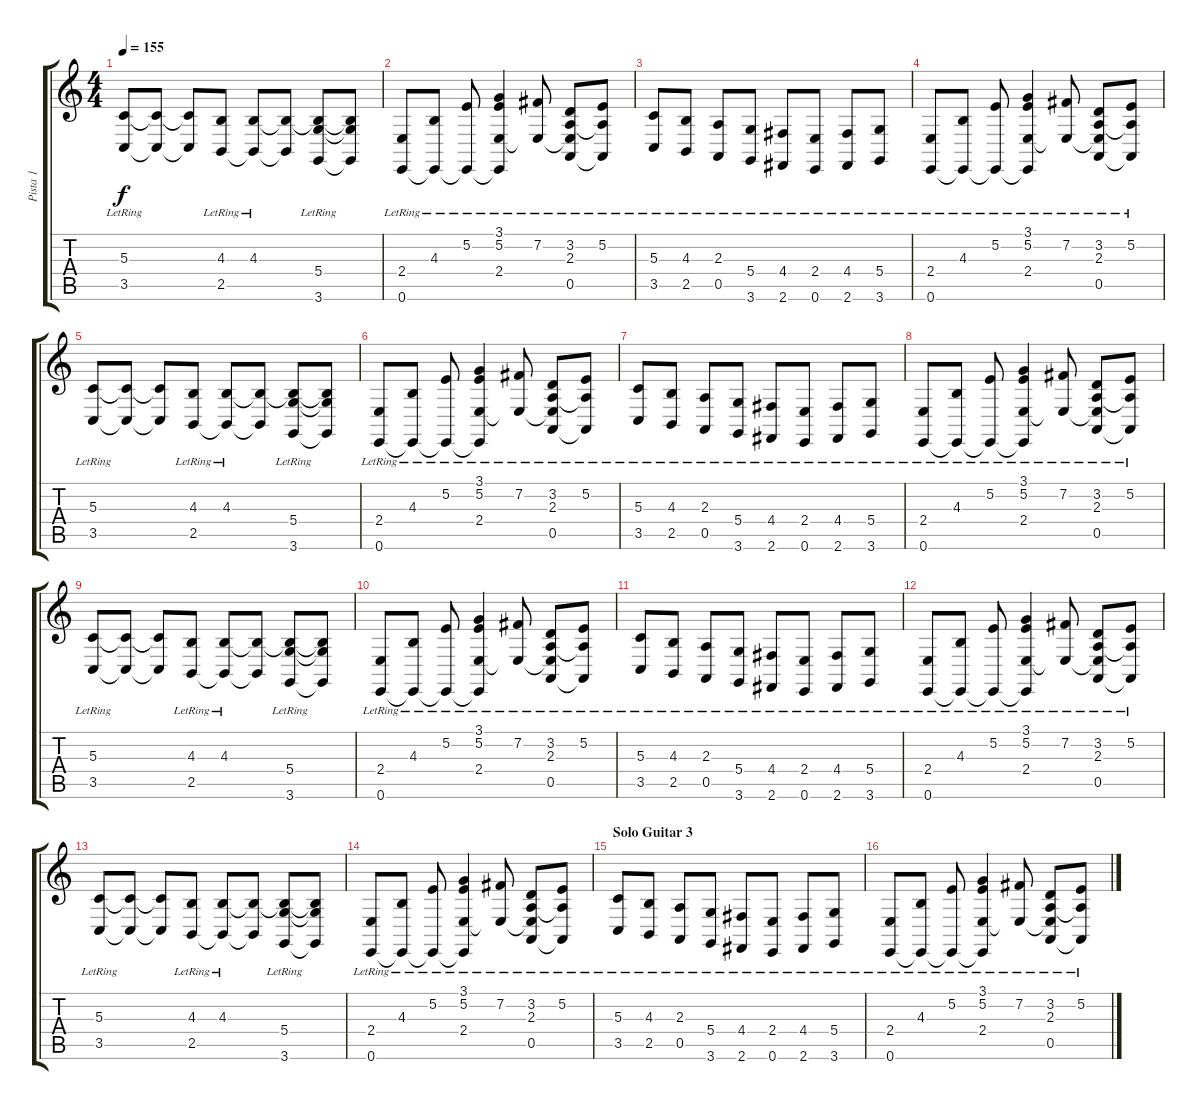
\track ("Pista 1" "Pista 1") {instrument harpsichord}
\staff {score tabs}
\tuning (E4 B3 G3 D3 A2 E2) {hide}
\ts (4 4)
\tempo 155
\clef g2
\ks c
(5.3{lr} 3.5{lr}).8{dy f} (5.3{t} 3.5{t}).8 (5.3{t} 3.5{t}).8 (4.3{lr} 2.5{lr}).8 (4.3{lr} 2.5{t}).8 (4.3{t} 2.5{t}).8 (4.3{t} 5.4{lr} 3.6{lr}).8 (4.3{t} 5.4{t} 3.6{t}).8 |
(2.4{lr} 0.6{lr}).8 (4.3{lr} 0.6{t}).8 (5.2{lr} 0.6{t}).8 (3.1{lr} 5.2{lr} 2.4{lr} 0.6{t}).4 (7.2{lr} 2.4{t}).8 (3.2{lr} 2.3{lr} 2.4{t} 0.5{lr}).8 (5.2{lr} 2.3{t} 0.5{t}).8 |
(5.3{lr} 3.5{lr}).8 (4.3{lr} 2.5{lr}).8 (2.3{lr} 0.5{lr}).8 (5.4{lr} 3.6{lr}).8 (4.4{lr} 2.6{lr}).8 (2.4{lr} 0.6{lr}).8 (4.4{lr} 2.6{lr}).8 (5.4{lr} 3.6{lr}).8 |
(2.4{lr} 0.6{lr}).8 (4.3{lr} 0.6{t}).8 (5.2{lr} 0.6{t}).8 (3.1{lr} 5.2{lr} 2.4{lr} 0.6{t}).4 (7.2{lr} 2.4{t}).8 (3.2{lr} 2.3{lr} 2.4{t} 0.5{lr}).8 (5.2{lr} 2.3{t} 0.5{t}).8 |
(5.3{lr} 3.5{lr}).8 (5.3{t} 3.5{t}).8 (5.3{t} 3.5{t}).8 (4.3{lr} 2.5{lr}).8 (4.3{lr} 2.5{t}).8 (4.3{t} 2.5{t}).8 (4.3{t} 5.4{lr} 3.6{lr}).8 (4.3{t} 5.4{t} 3.6{t}).8 |
(2.4{lr} 0.6{lr}).8 (4.3{lr} 0.6{t}).8 (5.2{lr} 0.6{t}).8 (3.1{lr} 5.2{lr} 2.4{lr} 0.6{t}).4 (7.2{lr} 2.4{t}).8 (3.2{lr} 2.3{lr} 2.4{t} 0.5{lr}).8 (5.2{lr} 2.3{t} 0.5{t}).8 |
(5.3{lr} 3.5{lr}).8 (4.3{lr} 2.5{lr}).8 (2.3{lr} 0.5{lr}).8 (5.4{lr} 3.6{lr}).8 (4.4{lr} 2.6{lr}).8 (2.4{lr} 0.6{lr}).8 (4.4{lr} 2.6{lr}).8 (5.4{lr} 3.6{lr}).8 |
(2.4{lr} 0.6{lr}).8 (4.3{lr} 0.6{t}).8 (5.2{lr} 0.6{t}).8 (3.1{lr} 5.2{lr} 2.4{lr} 0.6{t}).4 (7.2{lr} 2.4{t}).8 (3.2{lr} 2.3{lr} 2.4{t} 0.5{lr}).8 (5.2{lr} 2.3{t} 0.5{t}).8 |
(5.3{lr} 3.5{lr}).8 (5.3{t} 3.5{t}).8 (5.3{t} 3.5{t}).8 (4.3{lr} 2.5{lr}).8 (4.3{lr} 2.5{t}).8 (4.3{t} 2.5{t}).8 (4.3{t} 5.4{lr} 3.6{lr}).8 (4.3{t} 5.4{t} 3.6{t}).8 |
(2.4{lr} 0.6{lr}).8 (4.3{lr} 0.6{t}).8 (5.2{lr} 0.6{t}).8 (3.1{lr} 5.2{lr} 2.4{lr} 0.6{t}).4 (7.2{lr} 2.4{t}).8 (3.2{lr} 2.3{lr} 2.4{t} 0.5{lr}).8 (5.2{lr} 2.3{t} 0.5{t}).8 |
(5.3{lr} 3.5{lr}).8 (4.3{lr} 2.5{lr}).8 (2.3{lr} 0.5{lr}).8 (5.4{lr} 3.6{lr}).8 (4.4{lr} 2.6{lr}).8 (2.4{lr} 0.6{lr}).8 (4.4{lr} 2.6{lr}).8 (5.4{lr} 3.6{lr}).8 |
(2.4{lr} 0.6{lr}).8 (4.3{lr} 0.6{t}).8 (5.2{lr} 0.6{t}).8 (3.1{lr} 5.2{lr} 2.4{lr} 0.6{t}).4 (7.2{lr} 2.4{t}).8 (3.2{lr} 2.3{lr} 2.4{t} 0.5{lr}).8 (5.2{lr} 2.3{t} 0.5{t}).8 |
(5.3{lr} 3.5{lr}).8 (5.3{t} 3.5{t}).8 (5.3{t} 3.5{t}).8 (4.3{lr} 2.5{lr}).8 (4.3{lr} 2.5{t}).8 (4.3{t} 2.5{t}).8 (4.3{t} 5.4{lr} 3.6{lr}).8 (4.3{t} 5.4{t} 3.6{t}).8 |
(2.4{lr} 0.6{lr}).8 (4.3{lr} 0.6{t}).8 (5.2{lr} 0.6{t}).8 (3.1{lr} 5.2{lr} 2.4{lr} 0.6{t}).4 (7.2{lr} 2.4{t}).8 (3.2{lr} 2.3{lr} 2.4{t} 0.5{lr}).8 (5.2{lr} 2.3{t} 0.5{t}).8 |
\section ("" "Solo Guitar 3")
(5.3{lr} 3.5{lr}).8 (4.3{lr} 2.5{lr}).8 (2.3{lr} 0.5{lr}).8 (5.4{lr} 3.6{lr}).8 (4.4{lr} 2.6{lr}).8 (2.4{lr} 0.6{lr}).8 (4.4{lr} 2.6{lr}).8 (5.4{lr} 3.6{lr}).8 |
(2.4{lr} 0.6{lr}).8 (4.3{lr} 0.6{t}).8 (5.2{lr} 0.6{t}).8 (3.1{lr} 5.2{lr} 2.4{lr} 0.6{t}).4 (7.2{lr} 2.4{t}).8 (3.2{lr} 2.3{lr} 2.4{t} 0.5{lr}).8 (5.2{lr} 2.3{t} 0.5{t}).8
